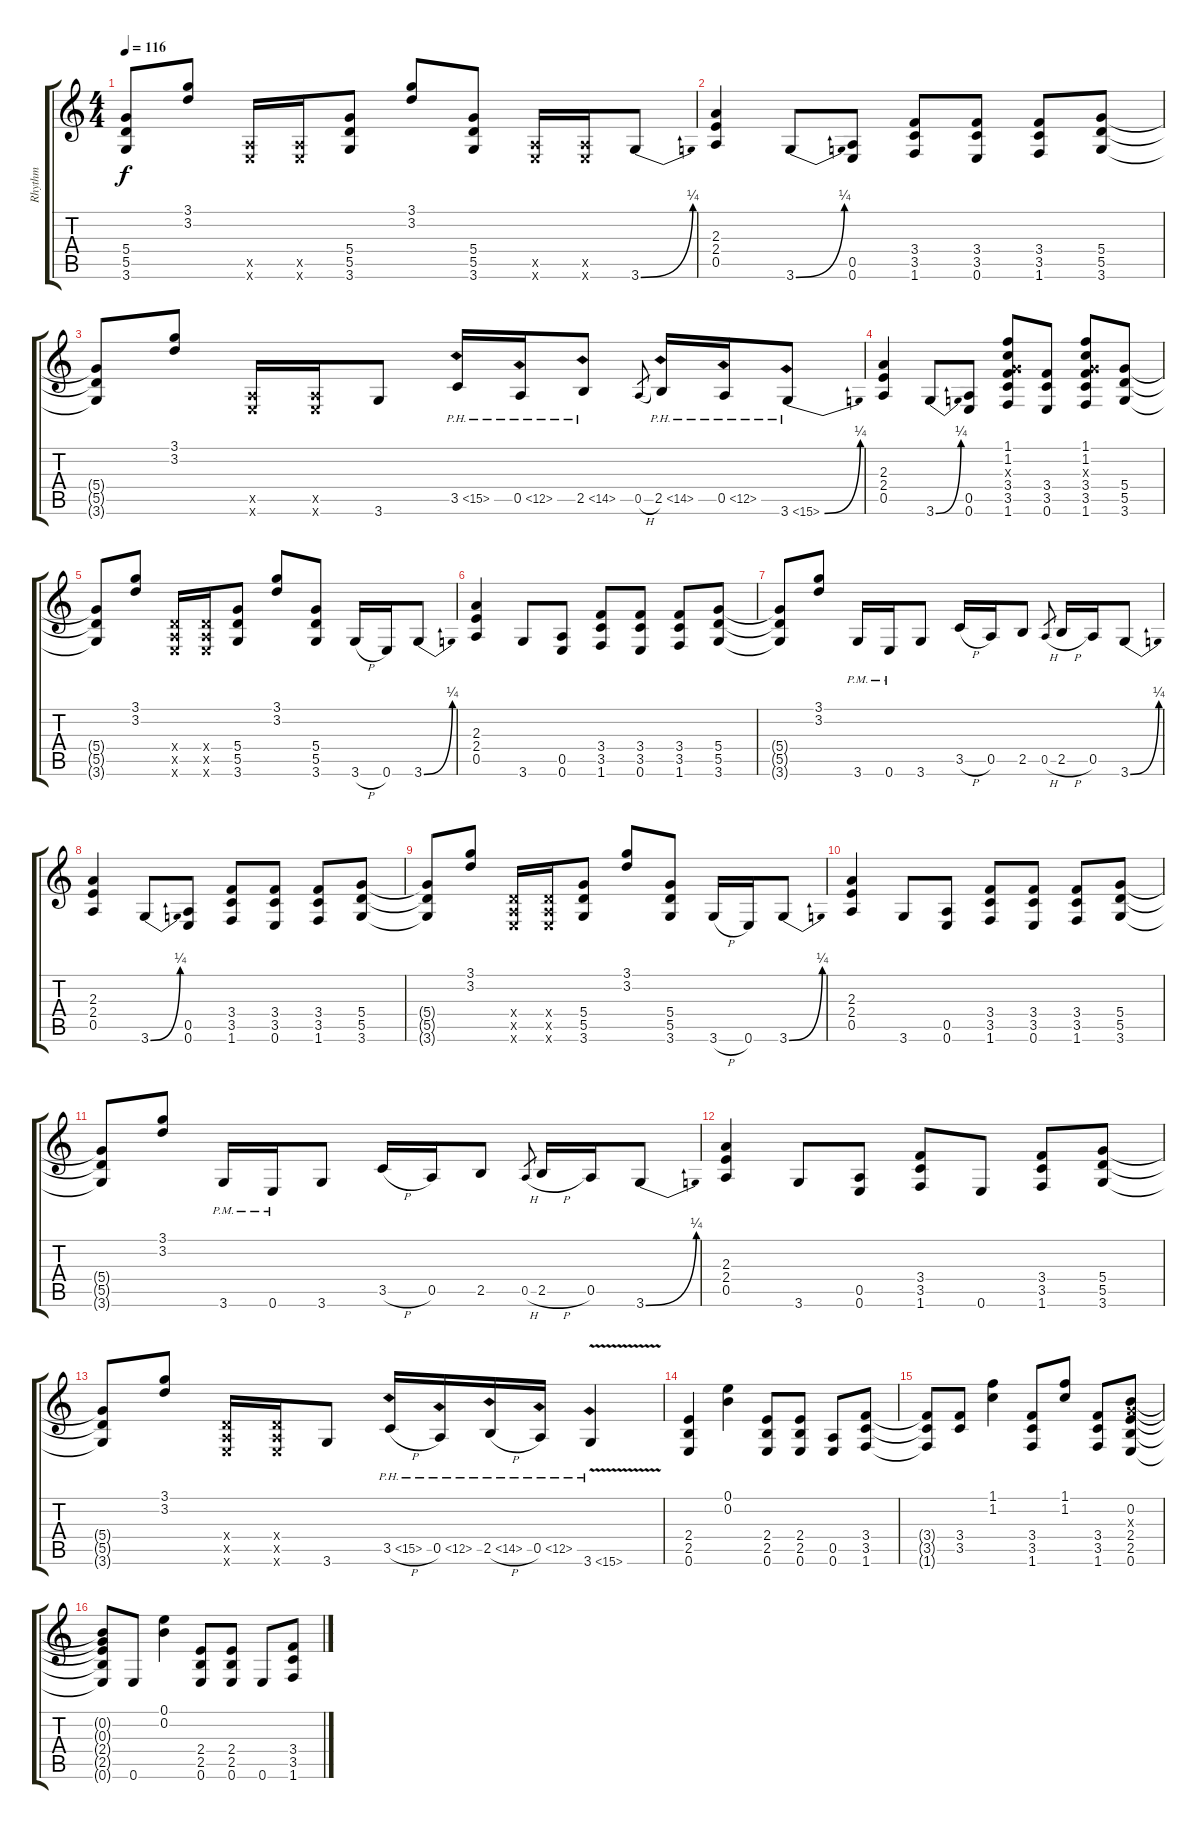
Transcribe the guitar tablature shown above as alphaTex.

\track ("Rhythm" "Rhythm") {instrument distortionguitar}
\staff {score tabs}
\tuning (E4 B3 G3 D3 A2 E2) {hide}
\ts (4 4)
\tempo 116
\clef g2
\ks c
(5.4{t} 5.5{t} 3.6{t}).8{dy f} (3.1 3.2).8 (0.5{x} 0.6{x}).16 (0.5{x} 0.6{x}).16 (5.4 5.5 3.6).8 (3.1 3.2).8 (5.4 5.5 3.6).8 (0.5{x} 0.6{x}).16 (0.5{x} 0.6{x}).16 3.6{be (bend 0 0 60 1)}.8 |
(2.3 2.4 0.5).4{instrument distortionguitar} 3.6{be (bend 0 0 60 1)}.8 (0.5 0.6).8 (3.4 3.5 1.6).8 (3.4 3.5 0.6).8 (3.4 3.5 1.6).8 (5.4 5.5 3.6).8 |
(5.4{t} 5.5{t} 3.6{t}).8 (3.1 3.2).8 (0.5{x} 0.6{x}).16 (0.5{x} 0.6{x}).16 3.6.8 3.5{ph 12}.16 0.5{ph 12}.16 2.5{ph 12}.8 0.5{h}.8{gr} 2.5{ph 12}.16 0.5{ph 12}.16 3.6{be (bend 0 0 60 1) ph 12}.8 |
(2.3 2.4 0.5).4{instrument distortionguitar} 3.6{be (bend 0 0 60 1)}.8 (0.5 0.6).8 (1.1 1.2 0.3{x} 3.4 3.5 1.6).8 (3.4 3.5 0.6).8 (1.1 1.2 0.3{x} 3.4 3.5 1.6).8 (5.4 5.5 3.6).8 |
(5.4{t} 5.5{t} 3.6{t}).8 (3.1 3.2).8 (0.4{x} 0.5{x} 0.6{x}).16 (0.4{x} 0.5{x} 0.6{x}).16 (5.4 5.5 3.6).8 (3.1 3.2).8 (5.4 5.5 3.6).8 3.6{h}.16 0.6.16 3.6{be (bend 0 0 60 1)}.8 |
(2.3 2.4 0.5).4 3.6.8 (0.5 0.6).8 (3.4 3.5 1.6).8 (3.4 3.5 0.6).8 (3.4 3.5 1.6).8 (5.4 5.5 3.6).8 |
(5.4{t} 5.5{t} 3.6{t}).8 (3.1 3.2).8 3.6{pm}.16 0.6{pm}.16 3.6.8 3.5{h}.16 0.5.16 2.5.8 0.5{h}.8{gr} 2.5{h}.16 0.5.16 3.6{be (bend 0 0 60 1)}.8 |
(2.3 2.4 0.5).4 3.6{be (bend 0 0 60 1)}.8 (0.5 0.6).8 (3.4 3.5 1.6).8 (3.4 3.5 0.6).8 (3.4 3.5 1.6).8 (5.4 5.5 3.6).8 |
(5.4{t} 5.5{t} 3.6{t}).8 (3.1 3.2).8 (0.4{x} 0.5{x} 0.6{x}).16 (0.4{x} 0.5{x} 0.6{x}).16 (5.4 5.5 3.6).8 (3.1 3.2).8 (5.4 5.5 3.6).8 3.6{h}.16 0.6.16 3.6{be (bend 0 0 60 1)}.8 |
(2.3 2.4 0.5).4 3.6.8 (0.5 0.6).8 (3.4 3.5 1.6).8 (3.4 3.5 0.6).8 (3.4 3.5 1.6).8 (5.4 5.5 3.6).8 |
(5.4{t} 5.5{t} 3.6{t}).8 (3.1 3.2).8 3.6{pm}.16 0.6{pm}.16 3.6.8 3.5{h}.16 0.5.16 2.5.8 0.5{h}.8{gr} 2.5{h}.16 0.5.16 3.6{be (bend 0 0 60 1)}.8 |
(2.3 2.4 0.5).4 3.6.8 (0.5 0.6).8 (3.4 3.5 1.6).8 0.6.8 (3.4 3.5 1.6).8 (5.4 5.5 3.6).8 |
(5.4{t} 5.5{t} 3.6{t}).8 (3.1 3.2).8 (0.4{x} 0.5{x} 0.6{x}).16 (0.4{x} 0.5{x} 0.6{x}).16 3.6.8 3.5{ph 12 h}.16 0.5{ph 12}.16 2.5{ph 12 h}.16 0.5{ph 12}.16 3.6{ph 12 v}.4 |
(2.4 2.5 0.6).4 (0.1 0.2).4 (2.4 2.5 0.6).8 (2.4 2.5 0.6).8 (0.5 0.6).8 (3.4 3.5 1.6).8 |
(3.4{t} 3.5{t} 1.6{t}).8 (3.4 3.5).8 (1.1 1.2).4 (3.4 3.5 1.6).8 (1.1 1.2).8 (3.4 3.5 1.6).8 (0.2 0.3{x} 2.4 2.5 0.6).8 |
(0.2{t} 0.3{t} 2.4{t} 2.5{t} 0.6{t}).8 0.6.8 (0.1 0.2).4 (2.4 2.5 0.6).8 (2.4 2.5 0.6).8 0.6.8 (3.4 3.5 1.6).8
